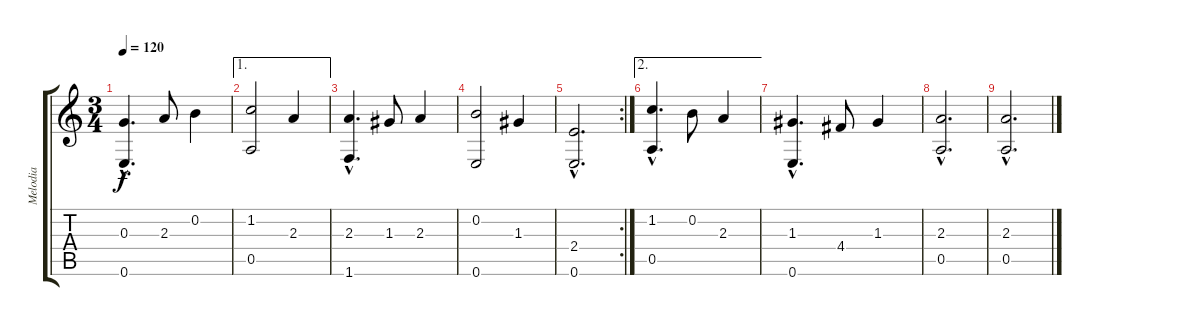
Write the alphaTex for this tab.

\track ("Melodia" "Melodia") {instrument acousticguitarnylon}
\staff {score tabs}
\tuning (E4 B3 G3 D3 A2 E2) {hide}
\ts (3 4)
\tempo 120
\clef g2
\ks c
(0.3{hac} 0.6{hac}).4{d dy f} 2.3.8 0.2.4 |
\ae 1
(1.2 0.5).2 2.3.4 |
(2.3{hac} 1.6{hac}).4{d} 1.3.8 2.3.4 |
(0.2 0.6).2 1.3.4 |
\rc 2
(2.4{hac} 0.6{hac}).2{d} |
\ae 2
(1.2{hac} 0.5{hac}).4{d} 0.2.8 2.3.4 |
(1.3{hac} 0.6{hac}).4{d} 4.4.8 1.3.4 |
(2.3{hac} 0.5{hac}).2{d} |
(2.3{hac} 0.5{hac}).2{d}
